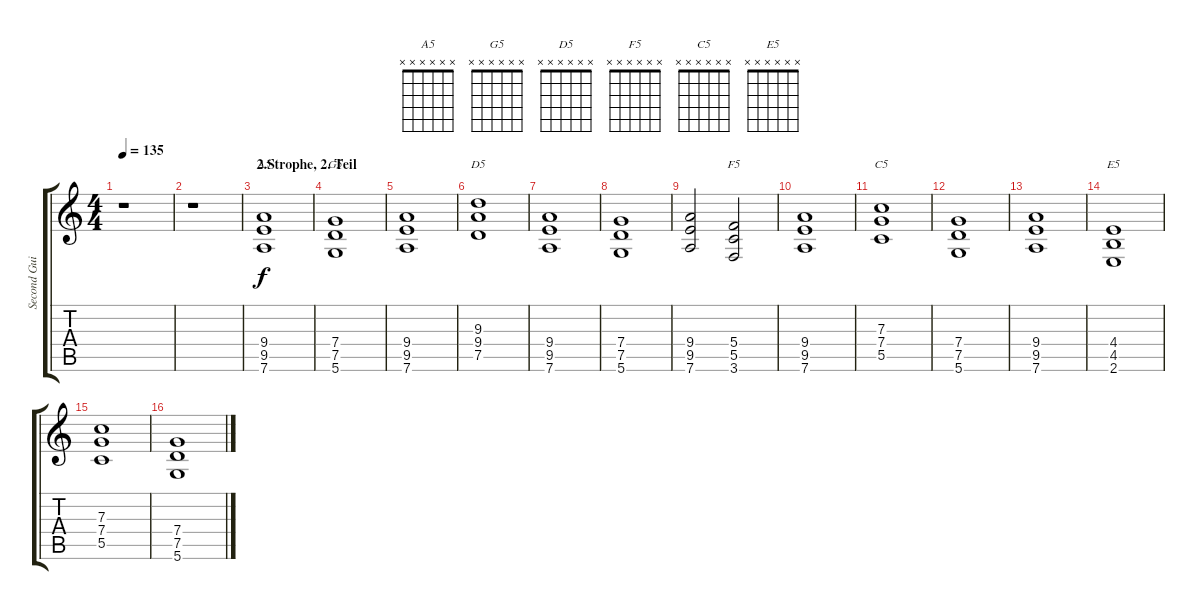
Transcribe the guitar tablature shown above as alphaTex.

\track ("Second Guitar" "Second Gui") {instrument distortionguitar}
\staff {score tabs}
\tuning (D4 A3 F3 C3 G2 D2) {hide}
\chord ("A5" x x x x x x) {firstfret 0}
\chord ("G5" x x x x x x) {firstfret 0}
\chord ("D5" x x x x x x) {firstfret 0}
\chord ("F5" x x x x x x) {firstfret 0}
\chord ("C5" x x x x x x) {firstfret 0}
\chord ("E5" x x x x x x) {firstfret 0}
\ts (4 4)
\tempo 135
\clef g2
\ks c
r.1{dy f} |
r.1 |
\section ("" "2.Strophe, 2. Teil")
(9.4 9.5 7.6).1{ch "A5"} |
(7.4 7.5 5.6).1{ch "G5"} |
(9.4 9.5 7.6).1 |
(9.3 9.4 7.5).1{ch "D5"} |
(9.4 9.5 7.6).1 |
(7.4 7.5 5.6).1 |
(9.4 9.5 7.6).2 (5.4 5.5 3.6).2{ch "F5"} |
(9.4 9.5 7.6).1 |
(7.3 7.4 5.5).1{ch "C5"} |
(7.4 7.5 5.6).1 |
(9.4 9.5 7.6).1 |
(4.4 4.5 2.6).1{ch "E5"} |
(7.3 7.4 5.5).1 |
(7.4 7.5 5.6).1
